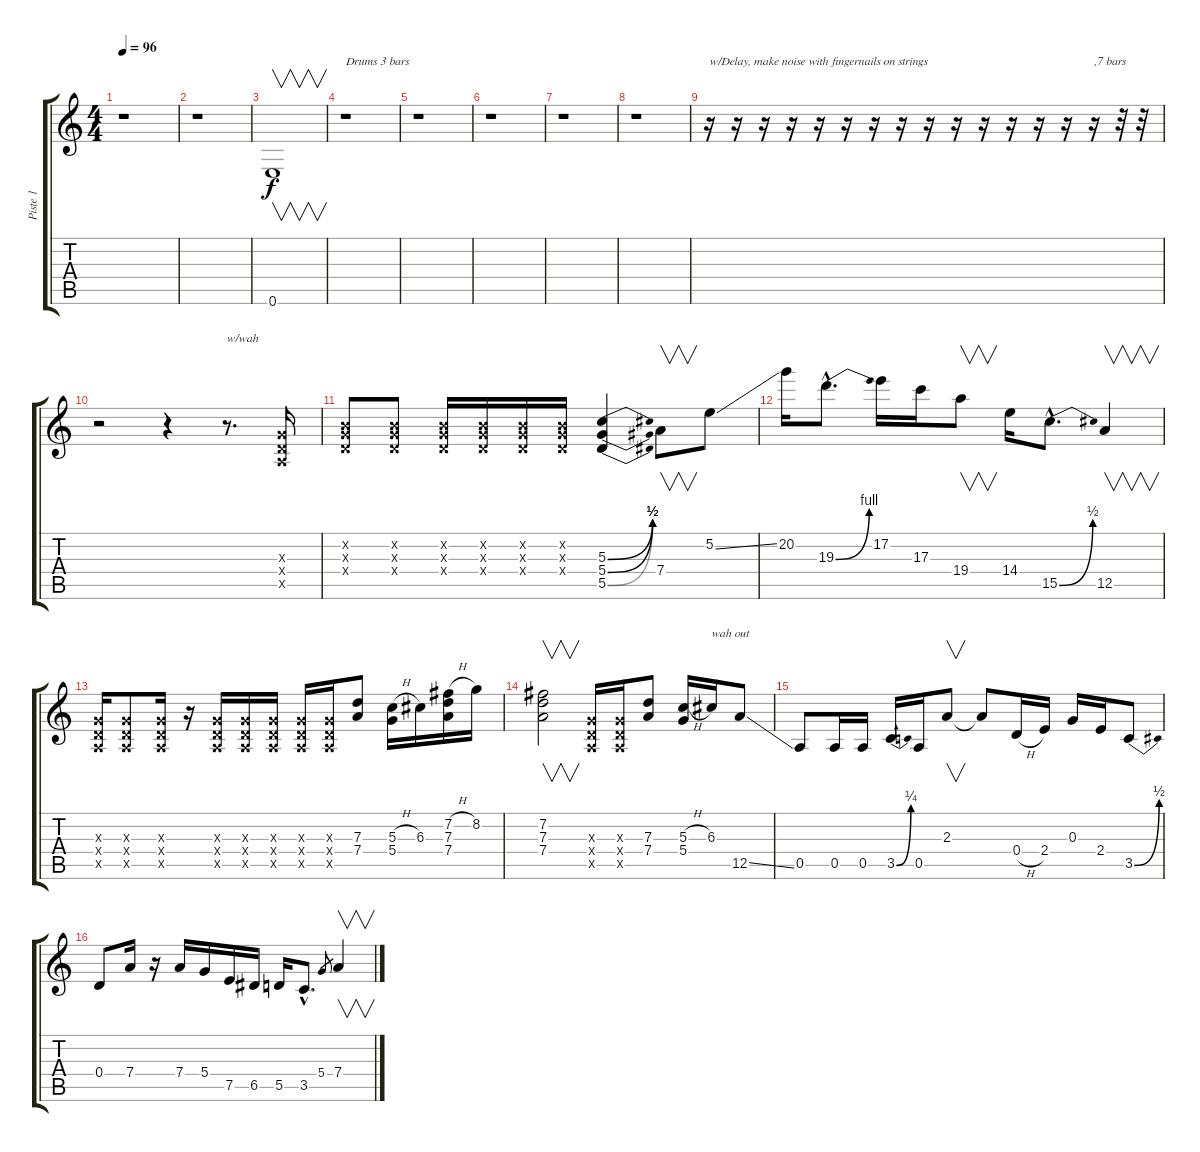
\track ("Piste 1" "Piste 1") {instrument overdrivenguitar}
\staff {score tabs}
\tuning (E4 B3 G3 D3 A2 E2) {hide}
\ts (4 4)
\tempo 96
\clef g2
\ks c
r.1{dy f} |
r.1 |
0.6.1{v} |
r.1{txt "Drums 3 bars"} |
r.1 |
r.1 |
r.1 |
r.1 |
r.16{txt "w/Delay, make noise with fingernails on strings"} r.16 r.16 r.16 r.16 r.16 r.16 r.16 r.16 r.16 r.16 r.16 r.16 r.16 r.16{txt ",7 bars"} r.32 r.32 |
r.2 r.4 r.8{d txt "w/wah"} (0.3{x} 0.4{x} 0.5{x}).16 |
(0.2{x} 0.3{x} 0.4{x}).8 (0.2{x} 0.3{x} 0.4{x}).8 (0.2{x} 0.3{x} 0.4{x}).16 (0.2{x} 0.3{x} 0.4{x}).16 (0.2{x} 0.3{x} 0.4{x}).16 (0.2{x} 0.3{x} 0.4{x}).16 (5.3{be (bend 0 0 60 2)} 5.4{be (bend 0 0 60 2)} 5.5{be (bend 0 0 60 2)}).4 7.4.8{v} 5.2{ss}.8 |
20.2.16 19.3{be (bend 0 0 60 4) hac}.8{d} 17.2.16 17.3.16 19.4.8{v} 14.4.16 15.5{be (bend 0 0 60 2) hac}.8{d} 12.5.4{v} |
(0.3{x} 0.4{x} 0.5{x}).16 (0.3{x} 0.4{x} 0.5{x}).8 (0.3{x} 0.4{x} 0.5{x}).16 r.16 (0.3{x} 0.4{x} 0.5{x}).16 (0.3{x} 0.4{x} 0.5{x}).16 (0.3{x} 0.4{x} 0.5{x}).16 (0.3{x} 0.4{x} 0.5{x}).16 (0.3{x} 0.4{x} 0.5{x}).16 (7.3 7.4).8 (5.3{h} 5.4).16 6.3.16 (7.2{h} 7.3 7.4).16 8.2.16 |
(7.2 7.3 7.4).2{v} (0.3{x} 0.4{x} 0.5{x}).16 (0.3{x} 0.4{x} 0.5{x}).16 (7.3 7.4).8 (5.3{h} 5.4).16 6.3.16{txt "wah out"} 12.5{ss}.8 |
0.5.8 0.5.16 0.5.16 3.5{be (bend 0 0 60 1)}.16 0.5.16 2.3.8{v} 2.3{t}.8 0.4{h}.16 2.4.16 0.3.16 2.4.16 3.5{be (bend 0 0 60 2)}.8 |
0.4.8 7.4.16 r.16 7.4.16 5.4.16 7.5.16 6.5.16 5.5.16 3.5{hac}.8{d} 5.4.8{gr} 7.4.4{v}
